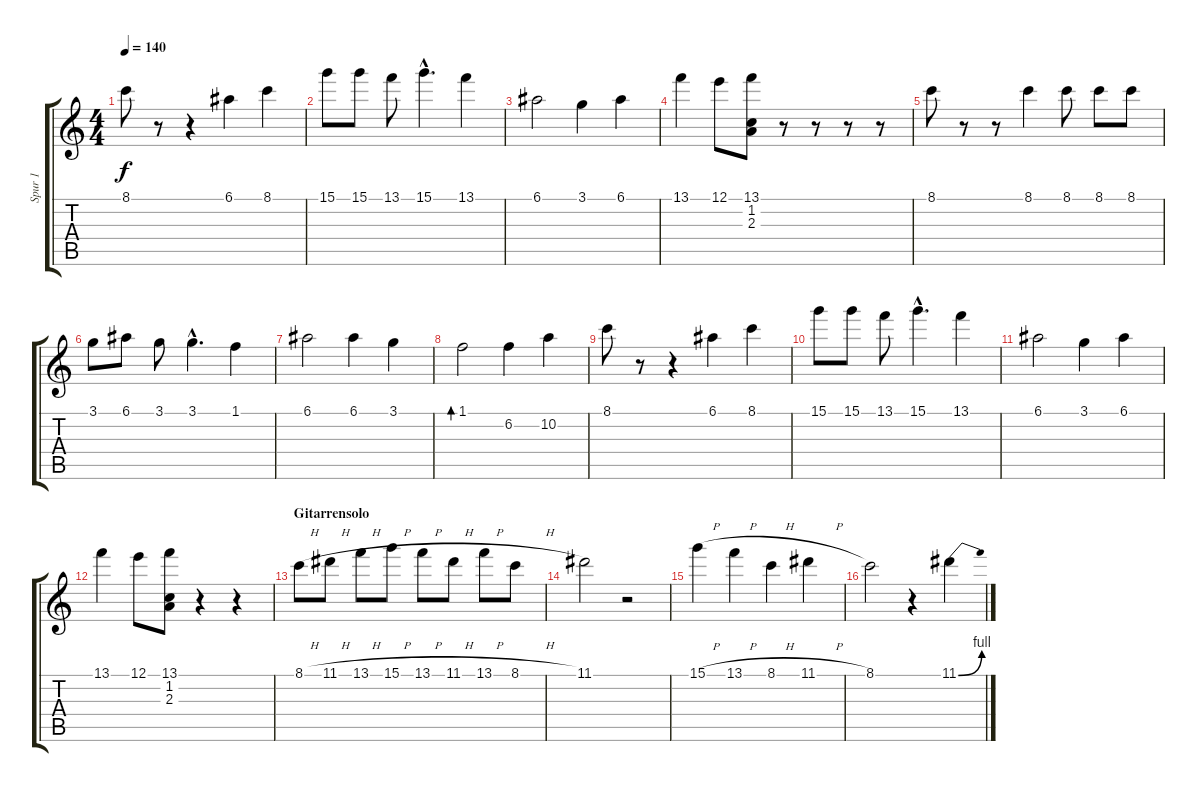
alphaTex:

\track ("Spur 1" "Spur 1") {instrument acousticguitarsteel}
\staff {score tabs}
\tuning (E4 B3 G3 D3 A2 E2) {hide}
\ts (4 4)
\tempo 140
\clef g2
\ks c
8.1.8{dy f} r.8 r.4 6.1.4 8.1.4 |
15.1.8 15.1.8 13.1.8 15.1{hac}.4{d} 13.1.4 |
6.1.2 3.1.4 6.1.4 |
13.1.4 12.1.8 (13.1 1.2 2.3).8 r.8 r.8 r.8 r.8 |
8.1.8 r.8 r.8 8.1.4 8.1.8 8.1.8 8.1.8 |
3.1.8 6.1.8 3.1.8 3.1{hac}.4{d} 1.1.4 |
6.1.2 6.1.4 3.1.4 |
1.1.2{bd 480} 6.2.4 10.2.4 |
8.1.8 r.8 r.4 6.1.4 8.1.4 |
15.1.8 15.1.8 13.1.8 15.1{hac}.4{d} 13.1.4 |
6.1.2 3.1.4 6.1.4 |
13.1.4 12.1.8 (13.1 1.2 2.3).8 r.4 r.4 |
\section ("" "Gitarrensolo")
8.1{h}.8 11.1{h}.8 13.1{h}.8 15.1{h}.8 13.1{h}.8 11.1{h}.8 13.1{h}.8 8.1{h}.8 |
11.1.2 r.2 |
15.1{h}.4 13.1{h}.4 8.1{h}.4 11.1{h}.4 |
8.1.2 r.4 11.1{be (bend 0 0 60 4)}.4
